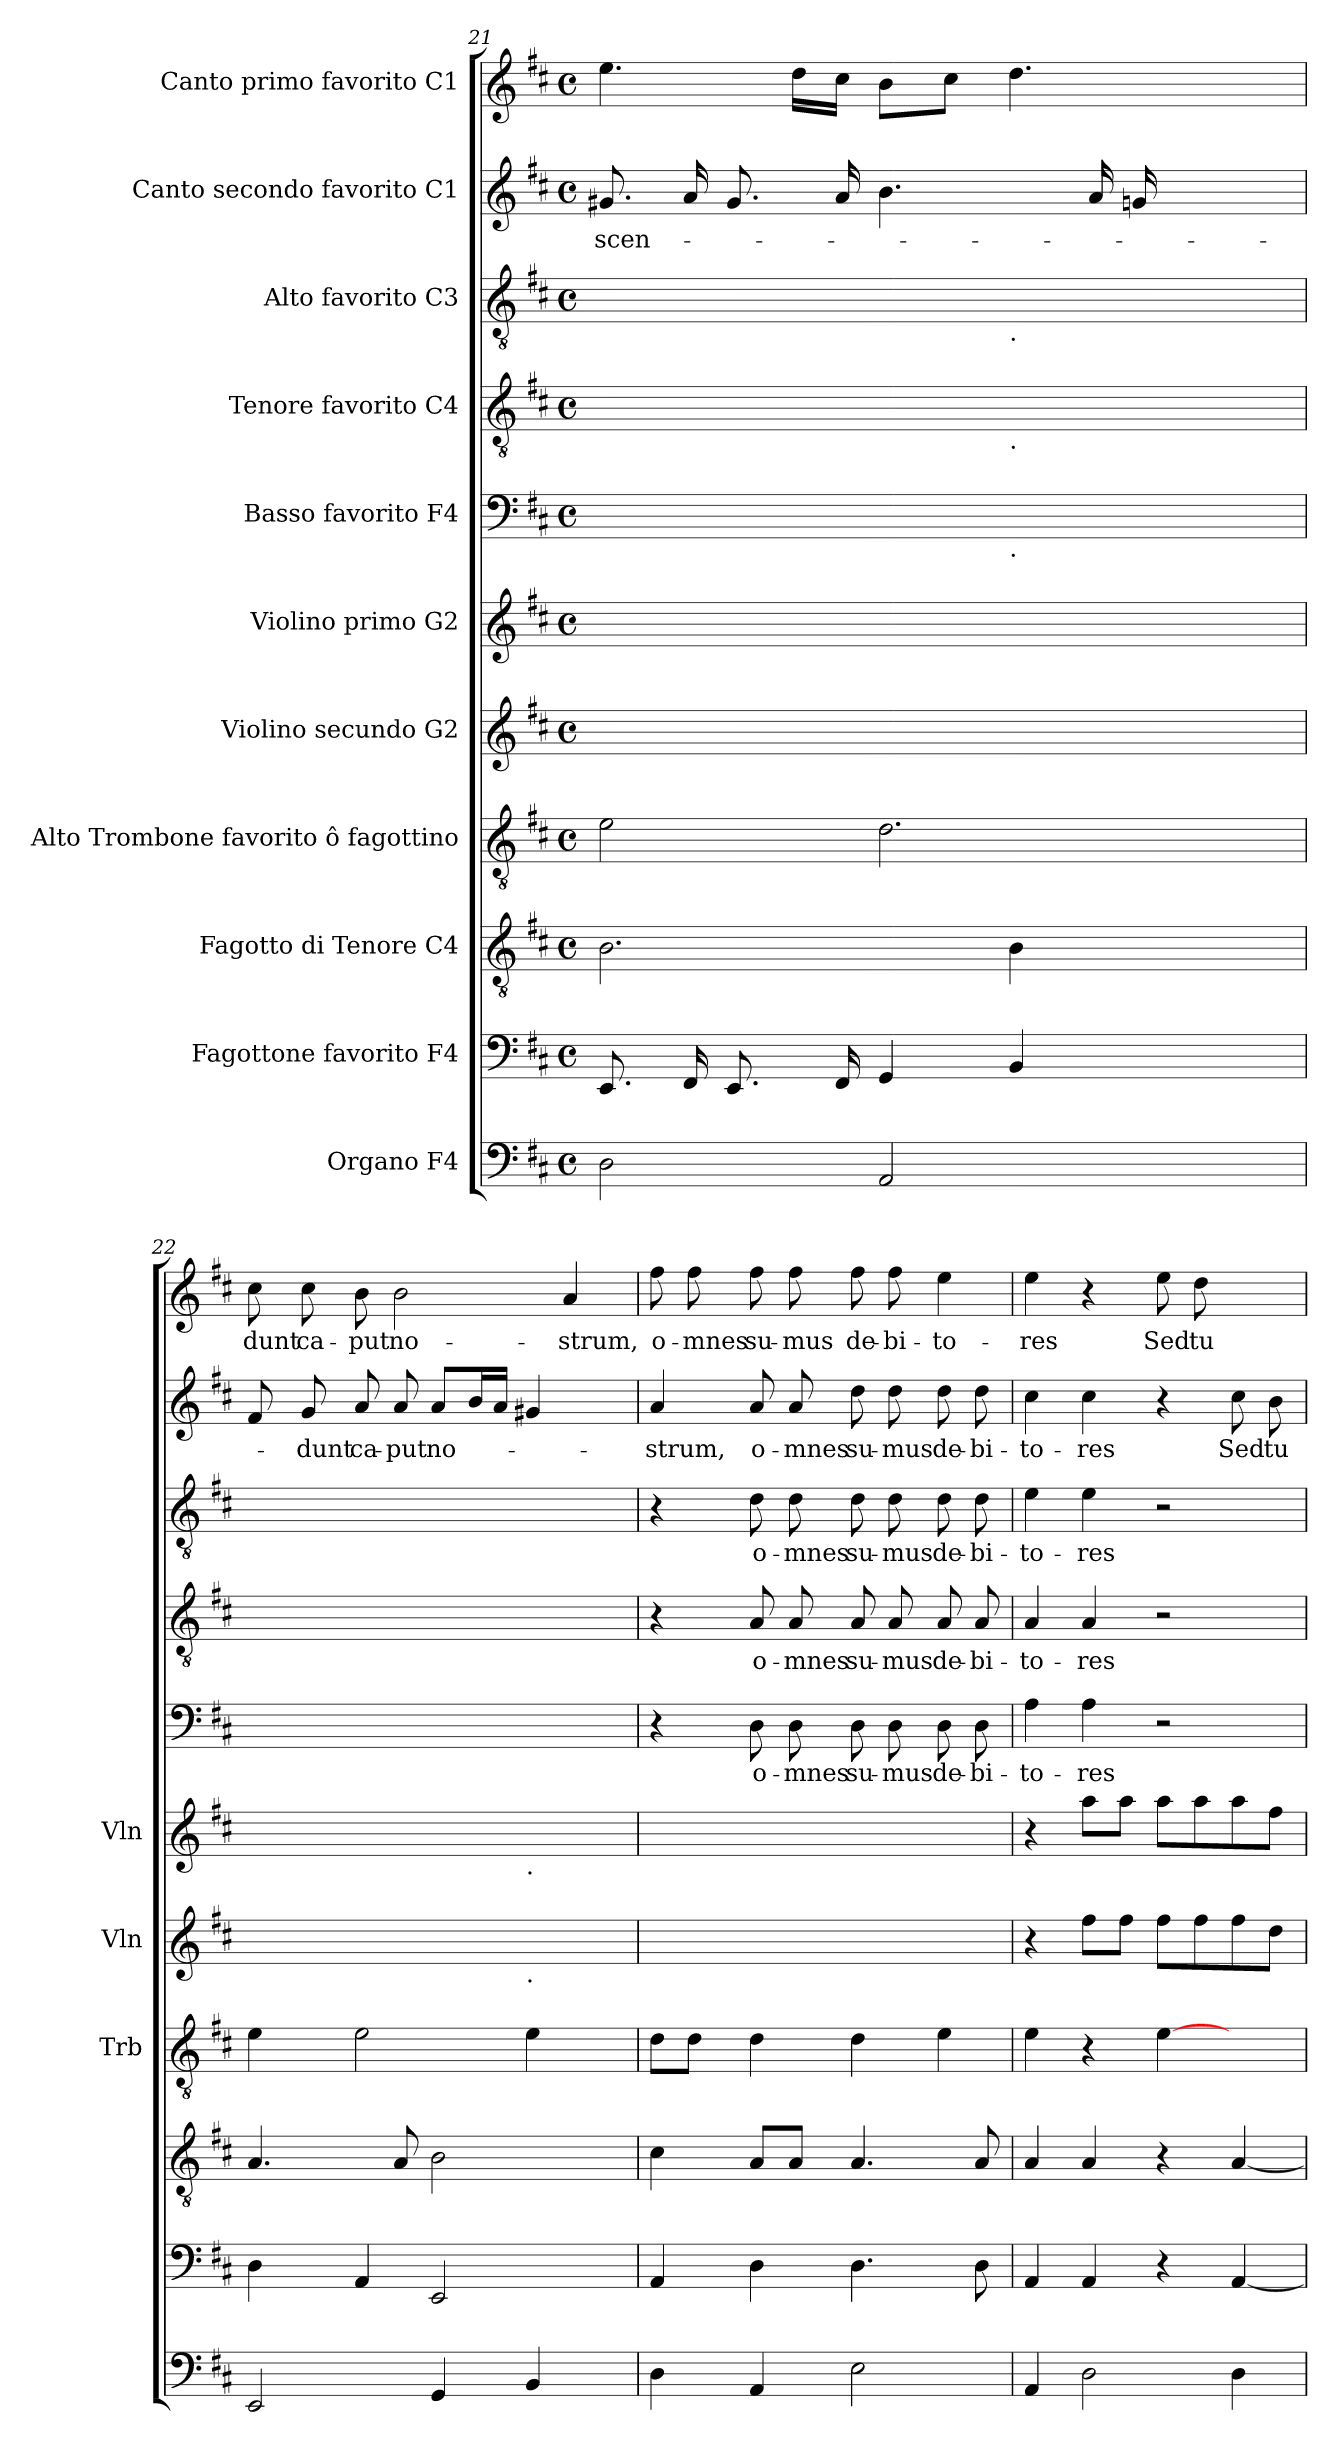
**kern	**kern	**kern	**kern	**kern	**kern	**kern	**text	**kern	**text	**kern	**text	**kern	**text	**kern	**text
*part11	*part10	*part9	*part8	*part7	*part6	*part5	*part5	*part4	*part4	*part3	*part3	*part2	*part2	*part1	*part1
*staff11	*staff10	*staff9	*staff8	*staff7	*staff6	*staff5	*staff5	*staff4	*staff4	*staff3	*staff3	*staff2	*staff2	*staff1	*staff1
*I"Organo  F4	*I"Fagottone favorito  F4	*I"Fagotto di Tenore  C4	*I"Alto Trombone favorito  ô fagottino	*I"Violino secundo  G2	*I"Violino primo  G2	*I"Basso favorito  F4	*	*I"Tenore favorito  C4	*	*I"Alto favorito  C3	*	*I"Canto secondo favorito  C1	*	*I"Canto primo favorito  C1	*
*	*	*	*I'Trb	*I'Vln	*I'Vln	*	*	*	*	*	*	*	*	*	*
!!LO:LB:g=z
*clefF4	*clefF4	*clefGv2	*clefGv2	*clefG2	*clefG2	*clefF4	*	*clefGv2	*	*clefGv2	*	*clefG2	*	*clefG2	*
*k[f#c#]	*k[f#c#]	*k[f#c#]	*k[f#c#]	*k[f#c#]	*k[f#c#]	*k[f#c#]	*	*k[f#c#]	*	*k[f#c#]	*	*k[f#c#]	*	*k[f#c#]	*
*D:	*D:	*D:	*D:	*D:	*D:	*D:	*	*D:	*	*D:	*	*D:	*	*D:	*
*M4/4	*M4/4	*M4/4	*M4/4	*M4/4	*M4/4	*M4/4	*	*M4/4	*	*M4/4	*	*M4/4	*	*M4/4	*
*met(c)	*met(c)	*met(c)	*met(c)	*met(c)	*met(c)	*met(c)	*	*met(c)	*	*met(c)	*	*met(c)	*	*met(c)	*
=21	=21	=21	=21	=21	=21	=21	=21	=21	=21	=21	=21	=21	=21	=21	=21
!	!	!	!	!	!	!	!	!	!	!	!	!	!LO:LY:b	!	!
2D\	8.EE/L	2.B\	2e\	4ryy	4ryy	4ryy	.	4ryy	.	4ryy	.	8.g#X/L	-scen-	4.ee\	.
.	16FF#/L	.	.	.	.	.	.	.	.	.	.	16a/L	.	.	.
.	8.EE/	.	.	4ryy	4ryy	4ryy	.	4ryy	.	4ryy	.	8.g#/	.	.	.
.	.	.	.	.	.	.	.	.	.	.	.	.	.	16dd\LL	.
.	16FF#/J	.	.	.	.	.	.	.	.	.	.	16a/J	.	16cc#\JJ	.
2AA/	4GG/	.	2.d\	4ryy	4ryy	4ryy	.	4ryy	.	4ryy	.	4.b\	.	8b\L	.
.	.	.	.	.	.	.	.	.	.	.	.	.	.	8cc#\J	.
!	!	!	!	!	!	!	!	!	!	!LO:TX:b:t=.	!	!	!	!	!
!	!	!	!	!	!	!	!	!LO:TX:b:t=.	!	!	!	!	!	!	!
!	!	!	!	!	!	!LO:TX:b:t=.	!	!	!	!	!	!	!	!	!
.	4BB/	4B\	.	64ryy	64ryy	4ryy	.	4ryy	.	4ryy	.	.	.	4.dd\	.
.	.	.	.	64%31ryy	64%31ryy	.	.	.	.	.	.	.	.	.	.
.	.	.	.	.	.	.	.	.	.	.	.	16a/LL	.	.	.
.	.	.	.	.	.	.	.	.	.	.	.	16gn/JJ	.	.	.
4ryy	4ryy	4ryy	.	.	.	4ryy	.	4ryy	.	4ryy	.	4ryy	.	.	.
.	.	.	.	.	.	.	.	.	.	.	.	.	.	8ryy	.
!!LO:LB:g=z
=22	=22	=22	=22	=22	=22	=22	=22	=22	=22	=22	=22	=22	=22	=22	=22
!	!	!	!	!	!	!	!	!	!	!	!	!	!	!	!LO:LY:b
2EE/	4D\	4.A/	4e\	4ryy	4ryy	4ryy	.	4ryy	.	4ryy	.	8f#/	.	8cc#\	-dunt
!	!	!	!	!	!	!	!	!	!	!	!	!	!LO:LY:b	!	!LO:LY:b
.	.	.	.	.	.	.	.	.	.	.	.	8g/	-dunt	8cc#\	ca-
!	!	!	!	!	!	!	!	!	!	!	!	!	!LO:LY:b	!	!LO:LY:b
.	4AA/	.	2e\	4ryy	4ryy	4ryy	.	4ryy	.	4ryy	.	8a/	ca-	8b\	-put
!	!	!	!	!	!	!	!	!	!	!	!	!	!LO:LY:b	!	!LO:LY:b
.	.	8A/	.	.	.	.	.	.	.	.	.	8a/	-put	2b\	no-
!	!	!	!	!	!	!	!	!	!	!	!	!	!LO:LY:b	!	!
4GG/	2EE/	2B\	.	4ryy	4ryy	4ryy	.	4ryy	.	4ryy	.	8a/L	no-	.	.
.	.	.	.	.	.	.	.	.	.	.	.	16b/L	.	.	.
.	.	.	.	.	.	.	.	.	.	.	.	16a/JJ	.	.	.
!	!	!	!	!	!LO:TX:b:t=.	!	!	!	!	!	!	!	!	!	!
!	!	!	!	!LO:TX:b:t=.	!	!	!	!	!	!	!	!	!	!	!
4BB/	.	.	4e\	4ryy	4ryy	4ryy	.	4ryy	.	4ryy	.	4g#X/	.	.	.
!	!	!	!	!	!	!	!	!	!	!	!	!	!	!	!LO:LY:b
.	.	.	.	.	.	.	.	.	.	.	.	.	.	4a/	-strum,
8ryy	8ryy	8ryy	8ryy	8ryy	8ryy	8ryy	.	8ryy	.	8ryy	.	8ryy	.	.	.
=23	=23	=23	=23	=23	=23	=23	=23	=23	=23	=23	=23	=23	=23	=23	=23
!	!	!	!	!	!	!	!	!	!	!	!	!	!LO:LY:b	!	!LO:LY:b
4D\	4AA/	4c#\	8d\L	4ryy	4ryy	4r	.	4r	.	4r	.	4a/	-strum,	8ff#\	o-
!	!	!	!	!	!	!	!	!	!	!	!	!	!	!	!LO:LY:b
.	.	.	8d\J	.	.	.	.	.	.	.	.	.	.	8ff#\	-mnes
!	!	!	!	!	!	!	!LO:LY:b	!	!LO:LY:b	!	!LO:LY:b	!	!LO:LY:b	!	!LO:LY:b
4AA/	4D\	8A/L	4d\	4ryy	4ryy	8D\	o-	8A/	o-	8d\	o-	8a/	o-	8ff#\	su-
!	!	!	!	!	!	!	!LO:LY:b	!	!LO:LY:b	!	!LO:LY:b	!	!LO:LY:b	!	!LO:LY:b
.	.	8A/J	.	.	.	8D\	-mnes	8A/	-mnes	8d\	-mnes	8a/	-mnes	8ff#\	-mus
!	!	!	!	!	!	!	!LO:LY:b	!	!LO:LY:b	!	!LO:LY:b	!	!LO:LY:b	!	!LO:LY:b
2E\	4.D\	4.A/	4d\	4ryy	4ryy	8D\	su-	8A/	su-	8d\	su-	8dd\	su-	8ff#\	de-
!	!	!	!	!	!	!	!LO:LY:b	!	!LO:LY:b	!	!LO:LY:b	!	!LO:LY:b	!	!LO:LY:b
.	.	.	.	.	.	8D\	-mus	8A/	-mus	8d\	-mus	8dd\	-mus	8ff#\	-bi-
!	!	!	!	!	!	!	!LO:LY:b	!	!LO:LY:b	!	!LO:LY:b	!	!LO:LY:b	!	!LO:LY:b
.	.	.	4e\	4ryy	4ryy	8D\	de-	8A/	de-	8d\	de-	8dd\	de-	4ee\	-to-
!	!	!	!	!	!	!	!LO:LY:b	!	!LO:LY:b	!	!LO:LY:b	!	!LO:LY:b	!	!
.	8D\	8A/	.	.	.	8D\	-bi-	8A/	-bi-	8d\	-bi-	8dd\	-bi-	.	.
=24	=24	=24	=24	=24	=24	=24	=24	=24	=24	=24	=24	=24	=24	=24	=24
!	!	!	!	!	!	!	!LO:LY:b	!	!LO:LY:b	!	!LO:LY:b	!	!LO:LY:b	!	!LO:LY:b
4AA/	4AA/	4A/	4e\	4r	4r	4A\	-to-	4A/	-to-	4e\	-to-	4cc#\	-to-	4ee\	-res
!	!	!	!	!	!	!	!LO:LY:b	!	!LO:LY:b	!	!LO:LY:b	!	!LO:LY:b	!	!
2D\	4AA/	4A/	4r	8ff#\L	8aa\L	4A\	-res	4A/	-res	4e\	-res	4cc#\	-res	4r	.
.	.	.	.	8ff#\J	8aa\J	.	.	.	.	.	.	.	.	.	.
!	!	!	!	!	!	!	!	!	!	!	!	!	!	!	!LO:LY:b
.	4r	4r	[4e\	8ff#\L	8aa\L	2r	.	2r	.	2r	.	4r	.	8ee\	Sed
!	!	!	!	!	!	!	!	!	!	!	!	!	!	!	!LO:LY:b
.	.	.	.	8ff#\	8aa\	.	.	.	.	.	.	.	.	8dd\	tu
!	!	!	!	!	!	!	!	!	!	!	!	!	!LO:LY:b	!	!
4D\	[4AA/	[4A/	4ryy	8ff#\	8aa\	.	.	.	.	.	.	8cc#\	Sed	4ryy	.
!	!	!	!	!	!	!	!	!	!	!	!	!	!LO:LY:b	!	!
.	.	.	.	8dd\J	8ff#\J	.	.	.	.	.	.	8b\	tu	.	.
=	=	=	=	=	=	=	=	=	=	=	=	=	=	=	=
*-	*-	*-	*-	*-	*-	*-	*-	*-	*-	*-	*-	*-	*-	*-	*-
